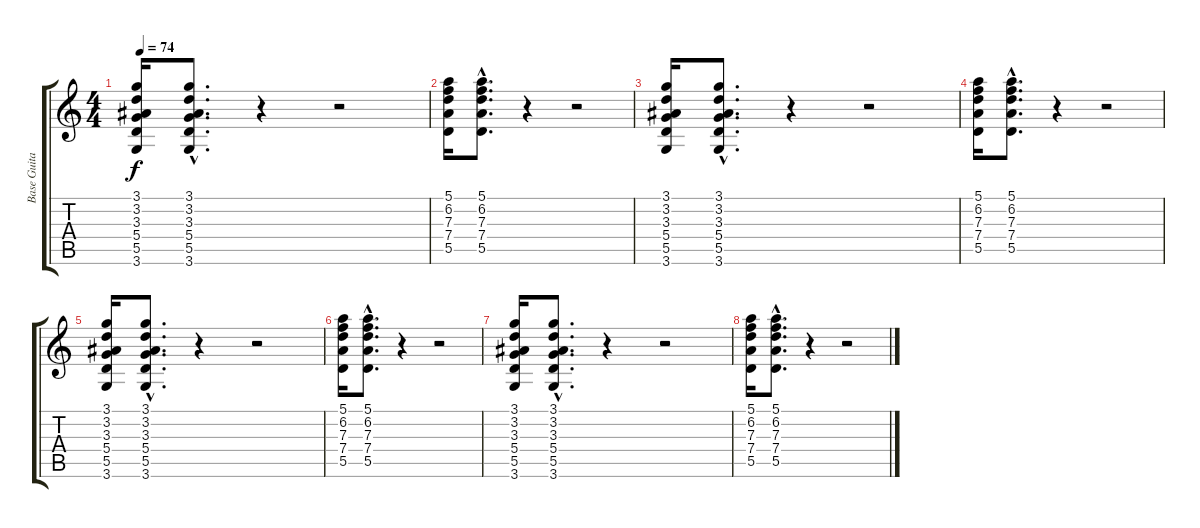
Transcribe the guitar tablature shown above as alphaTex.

\track ("Base Guitar" "Base Guita") {instrument acousticguitarsteel}
\staff {score tabs}
\tuning (E4 B3 G3 D3 A2 E2) {hide}
\ts (4 4)
\tempo 74
\clef g2
\ks c
(3.1 3.2 3.3 5.4 5.5 3.6).16{dy f} (3.1{hac} 3.2{hac} 3.3{hac} 5.4{hac} 5.5{hac} 3.6{hac}).8{d} r.4 r.2 |
(5.1 6.2 7.3 7.4 5.5).16 (5.1{hac} 6.2{hac} 7.3{hac} 7.4{hac} 5.5{hac}).8{d} r.4 r.2 |
(3.1 3.2 3.3 5.4 5.5 3.6).16 (3.1{hac} 3.2{hac} 3.3{hac} 5.4{hac} 5.5{hac} 3.6{hac}).8{d} r.4 r.2 |
(5.1 6.2 7.3 7.4 5.5).16 (5.1{hac} 6.2{hac} 7.3{hac} 7.4{hac} 5.5{hac}).8{d} r.4 r.2 |
(3.1 3.2 3.3 5.4 5.5 3.6).16{volume 0} (3.1{hac} 3.2{hac} 3.3{hac} 5.4{hac} 5.5{hac} 3.6{hac}).8{d} r.4 r.2 |
(5.1 6.2 7.3 7.4 5.5).16 (5.1{hac} 6.2{hac} 7.3{hac} 7.4{hac} 5.5{hac}).8{d} r.4 r.2 |
(3.1 3.2 3.3 5.4 5.5 3.6).16 (3.1{hac} 3.2{hac} 3.3{hac} 5.4{hac} 5.5{hac} 3.6{hac}).8{d} r.4 r.2 |
(5.1 6.2 7.3 7.4 5.5).16 (5.1{hac} 6.2{hac} 7.3{hac} 7.4{hac} 5.5{hac}).8{d} r.4 r.2
